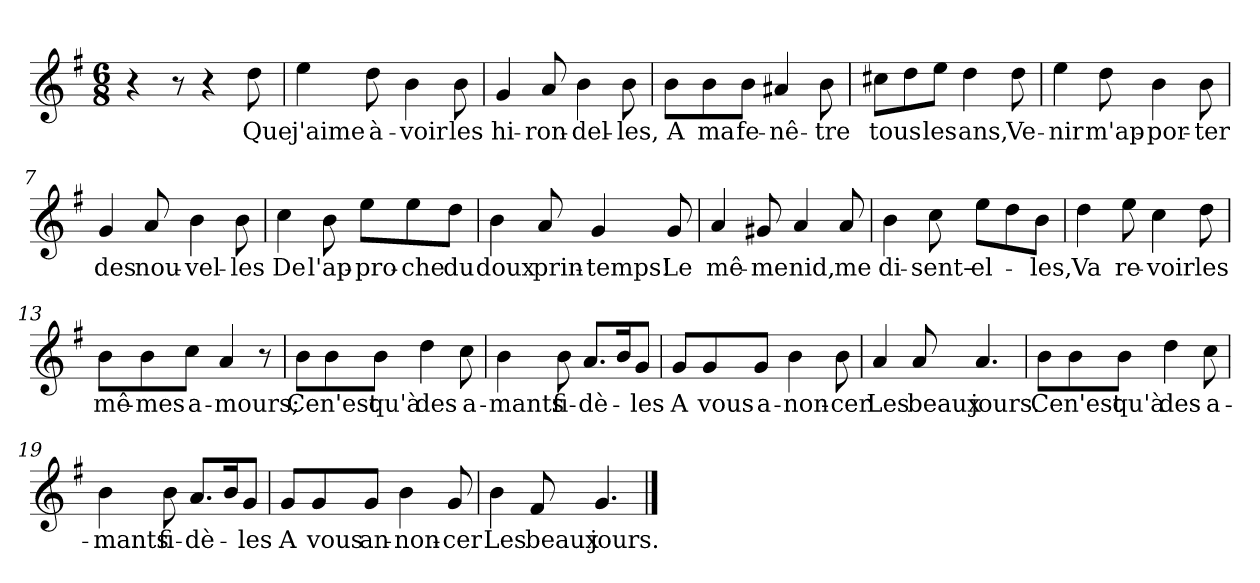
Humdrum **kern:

**kern	**text
*part1	*part1
*staff1	*staff1
*clefG2	*
*k[f#]	*
*M6/8	*
=1	=1
4r	.
8r	.
4r	.
!	!LO:LY:b
8dd\	Que
=2	=2
!	!LO:LY:b
4ee\	j'aime
!	!LO:LY:b
8dd\	à-
!	!LO:LY:b
4b\	-voir
!	!LO:LY:b
8b\	les
=3	=3
!	!LO:LY:b
4g/	hi-
!	!LO:LY:b
8a/	-ron-
!	!LO:LY:b
4b\	-del-
!	!LO:LY:b
8b\	-les,
=4	=4
!	!LO:LY:b
8b\L	A
!	!LO:LY:b
8b\	ma
!	!LO:LY:b
8b\J	fe-
!	!LO:LY:b
4a#X/	-nê-
!	!LO:LY:b
8b\	-tre
=5	=5
!	!LO:LY:b
8cc#X\L	tous
8dd\	.
!	!LO:LY:b
8ee\J	les
!	!LO:LY:b
4dd\	ans,
!	!LO:LY:b
8dd\	Ve-
=6	=6
!	!LO:LY:b
4ee\	-nir
!	!LO:LY:b
8dd\	m'ap-
!	!LO:LY:b
4b\	-por-
!	!LO:LY:b
8b\	-ter
=7	=7
!	!LO:LY:b
4g/	des
!	!LO:LY:b
8a/	nou-
!	!LO:LY:b
4b\	-vel-
!	!LO:LY:b
8b\	-les
!!LO:LB:g=z
=8	=8
!	!LO:LY:b
4cc\	De
!	!LO:LY:b
8b\	l'ap-
!	!LO:LY:b
8ee\L	-pro-
!	!LO:LY:b
8ee\	-che
!	!LO:LY:b
8dd\J	du
=9	=9
!	!LO:LY:b
4b\	doux
!	!LO:LY:b
8a/	prin-
!	!LO:LY:b
4g/	-temps!
!	!LO:LY:b
8g/	Le
=10	=10
!	!LO:LY:b
4a/	mê-
!	!LO:LY:b
8g#X/	-me
!	!LO:LY:b
4a/	nid,
!	!LO:LY:b
8a/	me
=11	=11
!	!LO:LY:b
4b\	di-
!	!LO:LY:b
8cc\	-sent–
!	!LO:LY:b
8ee\L	el-
8dd\	.
!	!LO:LY:b
8b\J	-les,
=12	=12
!	!LO:LY:b
4dd\	Va
!	!LO:LY:b
8ee\	re-
!	!LO:LY:b
4cc\	-voir
!	!LO:LY:b
8dd\	les
=13	=13
!	!LO:LY:b
8b\L	mê-
!	!LO:LY:b
8b\	-mes
!	!LO:LY:b
8cc\J	a-
!	!LO:LY:b
4a/	-mours;
8r	.
!!LO:LB:g=z
=14	=14
!	!LO:LY:b
8b\L	Ce
!	!LO:LY:b
8b\	n'est
!	!LO:LY:b
8b\J	qu'à
!	!LO:LY:b
4dd\	des
!	!LO:LY:b
8cc\	a-
=15	=15
!	!LO:LY:b
4b\	-mants
!	!LO:LY:b
8b\	fi-
!	!LO:LY:b
8.a/L	-dè-
16b/K	.
!	!LO:LY:b
8g/J	-les
=16	=16
!	!LO:LY:b
8g/L	A
!	!LO:LY:b
8g/	vous
!	!LO:LY:b
8g/J	a-
!	!LO:LY:b
4b\	-non-
!	!LO:LY:b
8b\	-cer
=17	=17
!	!LO:LY:b
4a/	Les
!	!LO:LY:b
8a/	beaux
!	!LO:LY:b
4.a/	jours.
=18	=18
!	!LO:LY:b
8b\L	Ce
!	!LO:LY:b
8b\	n'est
!	!LO:LY:b
8b\J	qu'à
!	!LO:LY:b
4dd\	des
!	!LO:LY:b
8cc\	a-
=19	=19
!	!LO:LY:b
4b\	-mants
!	!LO:LY:b
8b\	fi-
!	!LO:LY:b
8.a/L	-dè-
16b/K	.
!	!LO:LY:b
8g/J	-les
!!LO:LB:g=z
=20	=20
!	!LO:LY:b
8g/L	A
!	!LO:LY:b
8g/	vous
!	!LO:LY:b
8g/J	an-
!	!LO:LY:b
4b\	-non-
!	!LO:LY:b
8g/	-cer
=21	=21
!	!LO:LY:b
4b\	Les
!	!LO:LY:b
8f#/	beaux
!	!LO:LY:b
4.g/	jours.
==	==
*-	*-
